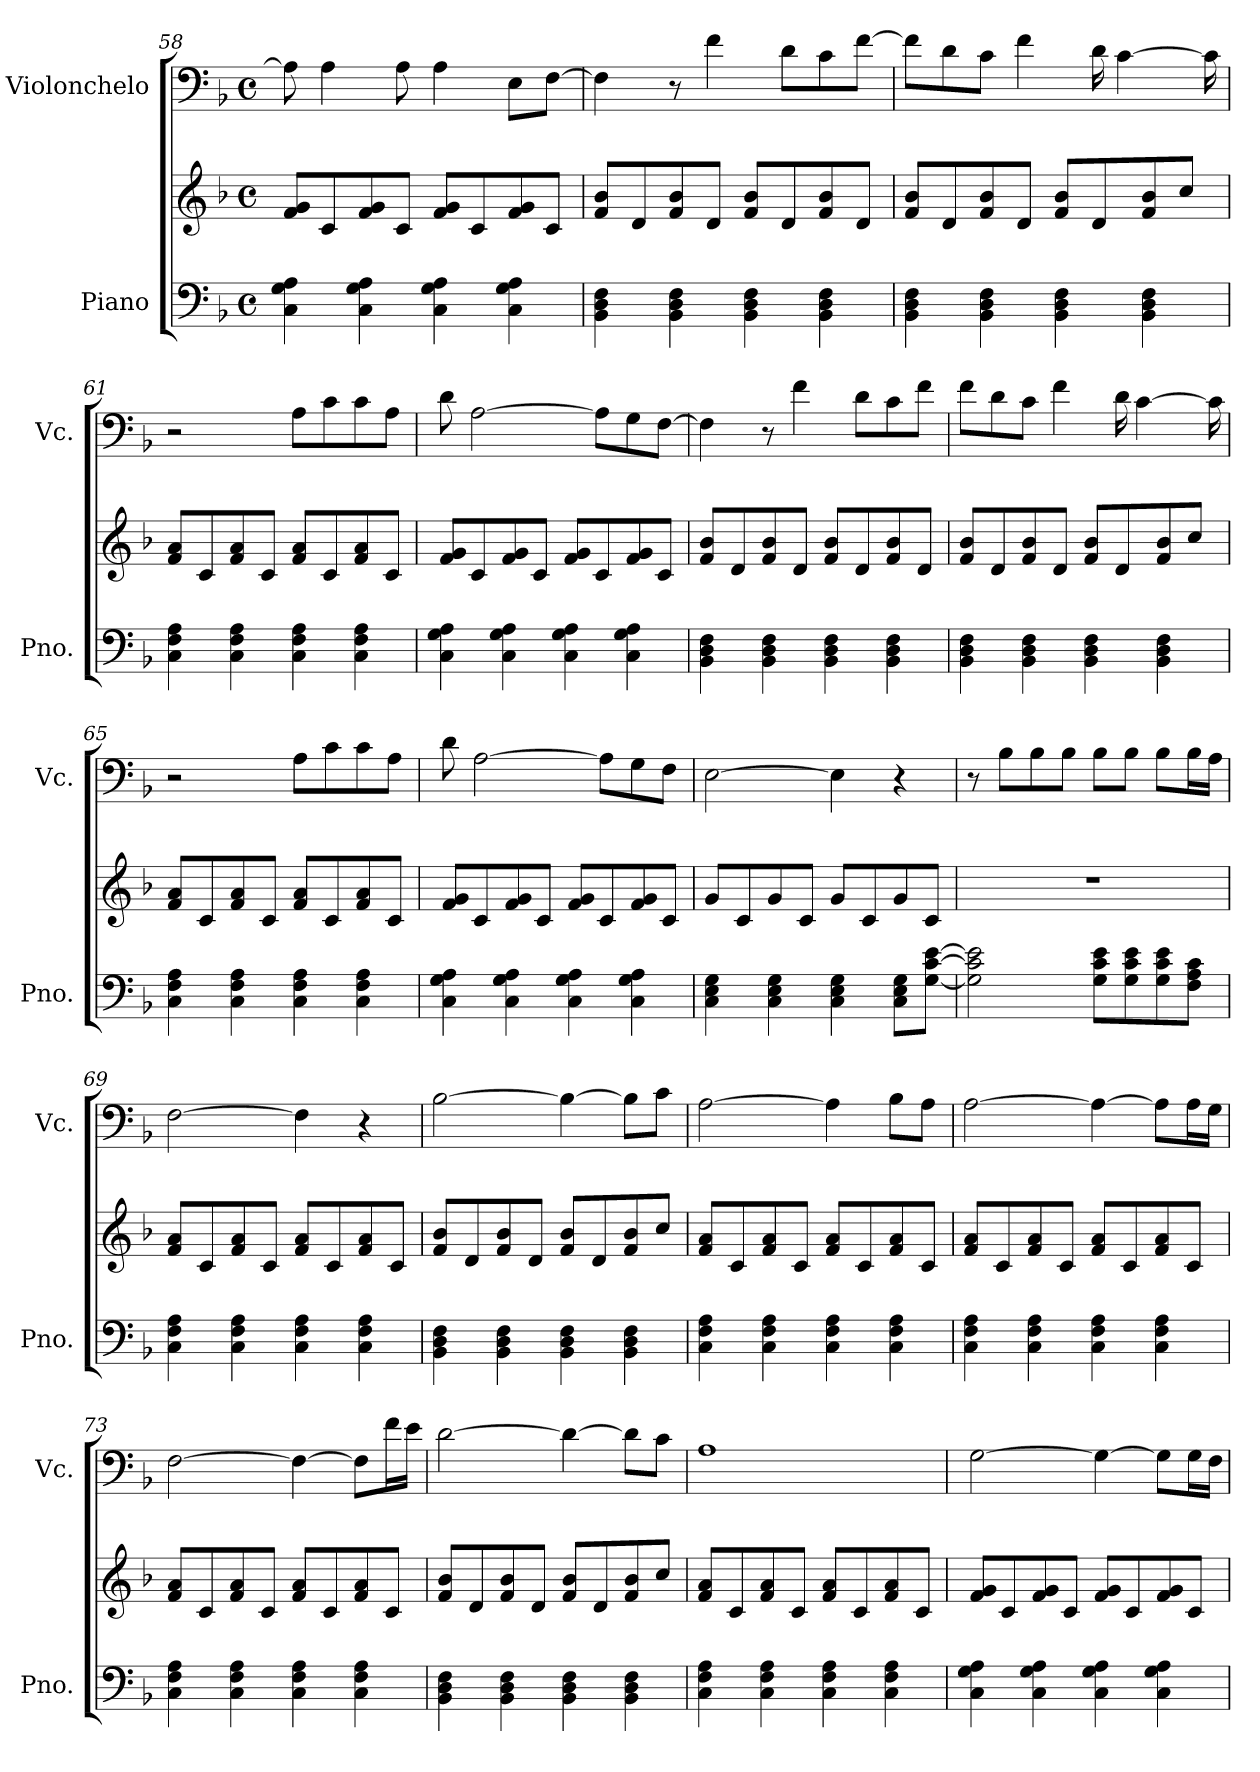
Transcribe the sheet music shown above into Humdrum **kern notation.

**kern	**kern	**kern
*part2	*part2	*part1
*staff3	*staff2	*staff1
*I"Piano	*	*I"Violonchelo
*I'Pno.	*	*I'Vc.
!!LO:LB:g=z
*clefF4	*clefG2	*clefF4
*k[b-]	*k[b-]	*k[b-]
*M4/4	*M4/4	*M4/4
*met(c)	*met(c)	*met(c)
=58	=58	=58
4C\ 4G\ 4A\	8f/ 8g/L	8A\]
.	8c/	4A\
4C\ 4G\ 4A\	8f/ 8g/	.
.	8c/J	8A\
4C\ 4G\ 4A\	8f/ 8g/L	4A\
.	8c/	.
4C\ 4G\ 4A\	8f/ 8g/	8E\L
.	8c/J	[8F\J
=59	=59	=59
4BB-\ 4D\ 4F\	8f/ 8b-/L	4F\]
.	8d/	.
4BB-\ 4D\ 4F\	8f/ 8b-/	8r
.	8d/J	4f\
4BB-\ 4D\ 4F\	8f/ 8b-/L	.
.	8d/	8d\L
4BB-\ 4D\ 4F\	8f/ 8b-/	8c\
.	8d/J	[8f\J
=60	=60	=60
4BB-\ 4D\ 4F\	8f/ 8b-/L	8f\L]
.	8d/	8d\
4BB-\ 4D\ 4F\	8f/ 8b-/	8c\J
.	8d/J	4f\
4BB-\ 4D\ 4F\	8f/ 8b-/L	.
.	8d/	16d\
.	.	[4c\
4BB-\ 4D\ 4F\	8f/ 8b-/	.
.	8cc/J	.
.	.	16c\]
=61	=61	=61
4C\ 4F\ 4A\	8f/ 8a/L	2r
.	8c/	.
4C\ 4F\ 4A\	8f/ 8a/	.
.	8c/J	.
4C\ 4F\ 4A\	8f/ 8a/L	8A\L
.	8c/	8c\
4C\ 4F\ 4A\	8f/ 8a/	8c\
.	8c/J	8A\J
!!LO:LB:g=z
=62	=62	=62
4C\ 4G\ 4A\	8f/ 8g/L	8d\
.	8c/	[2A\
4C\ 4G\ 4A\	8f/ 8g/	.
.	8c/J	.
4C\ 4G\ 4A\	8f/ 8g/L	.
.	8c/	8A\L]
4C\ 4G\ 4A\	8f/ 8g/	8G\
.	8c/J	[8F\J
=63	=63	=63
4BB-\ 4D\ 4F\	8f/ 8b-/L	4F\]
.	8d/	.
4BB-\ 4D\ 4F\	8f/ 8b-/	8r
.	8d/J	4f\
4BB-\ 4D\ 4F\	8f/ 8b-/L	.
.	8d/	8d\L
4BB-\ 4D\ 4F\	8f/ 8b-/	8c\
.	8d/J	8f\J
=64	=64	=64
4BB-\ 4D\ 4F\	8f/ 8b-/L	8f\L
.	8d/	8d\
4BB-\ 4D\ 4F\	8f/ 8b-/	8c\J
.	8d/J	4f\
4BB-\ 4D\ 4F\	8f/ 8b-/L	.
.	8d/	16d\
.	.	[4c\
4BB-\ 4D\ 4F\	8f/ 8b-/	.
.	8cc/J	.
.	.	16c\]
=65	=65	=65
4C\ 4F\ 4A\	8f/ 8a/L	2r
.	8c/	.
4C\ 4F\ 4A\	8f/ 8a/	.
.	8c/J	.
4C\ 4F\ 4A\	8f/ 8a/L	8A\L
.	8c/	8c\
4C\ 4F\ 4A\	8f/ 8a/	8c\
.	8c/J	8A\J
!!LO:LB:g=z
=66	=66	=66
4C\ 4G\ 4A\	8f/ 8g/L	8d\
.	8c/	[2A\
4C\ 4G\ 4A\	8f/ 8g/	.
.	8c/J	.
4C\ 4G\ 4A\	8f/ 8g/L	.
.	8c/	8A\L]
4C\ 4G\ 4A\	8f/ 8g/	8G\
.	8c/J	8F\J
=67	=67	=67
4C\ 4E\ 4G\	8g/L	[2E\
.	8c/	.
4C\ 4E\ 4G\	8g/	.
.	8c/J	.
4C\ 4E\ 4G\	8g/L	4E\]
.	8c/	.
8C\ 8E\ 8G\L	8g/	4r
[8G\ [8c\ [8e\J	8c/J	.
=68	=68	=68
2G\] 2c\] 2e\]	1r	8r
.	.	8B-\L
.	.	8B-\
.	.	8B-\J
8G\ 8c\ 8e\L	.	8B-\L
8G\ 8c\ 8e\	.	8B-\J
8G\ 8c\ 8e\	.	8B-\L
8F\ 8A\ 8c\J	.	16B-\L
.	.	16A\JJ
=69	=69	=69
4C\ 4F\ 4A\	8f/ 8a/L	[2F\
.	8c/	.
4C\ 4F\ 4A\	8f/ 8a/	.
.	8c/J	.
4C\ 4F\ 4A\	8f/ 8a/L	4F\]
.	8c/	.
4C\ 4F\ 4A\	8f/ 8a/	4r
.	8c/J	.
!!LO:PB:g=z
=70	=70	=70
4BB-\ 4D\ 4F\	8f/ 8b-/L	[2B-\
.	8d/	.
4BB-\ 4D\ 4F\	8f/ 8b-/	.
.	8d/J	.
4BB-\ 4D\ 4F\	8f/ 8b-/L	4B-\_
.	8d/	.
4BB-\ 4D\ 4F\	8f/ 8b-/	8B-\L]
.	8cc/J	8c\J
=71	=71	=71
4C\ 4F\ 4A\	8f/ 8a/L	[2A\
.	8c/	.
4C\ 4F\ 4A\	8f/ 8a/	.
.	8c/J	.
4C\ 4F\ 4A\	8f/ 8a/L	4A\]
.	8c/	.
4C\ 4F\ 4A\	8f/ 8a/	8B-\L
.	8c/J	8A\J
=72	=72	=72
4C\ 4F\ 4A\	8f/ 8a/L	[2A\
.	8c/	.
4C\ 4F\ 4A\	8f/ 8a/	.
.	8c/J	.
4C\ 4F\ 4A\	8f/ 8a/L	4A\_
.	8c/	.
4C\ 4F\ 4A\	8f/ 8a/	8A\L]
.	8c/J	16A\L
.	.	16G\JJ
=73	=73	=73
4C\ 4F\ 4A\	8f/ 8a/L	[2F\
.	8c/	.
4C\ 4F\ 4A\	8f/ 8a/	.
.	8c/J	.
4C\ 4F\ 4A\	8f/ 8a/L	4F\_
.	8c/	.
4C\ 4F\ 4A\	8f/ 8a/	8F\L]
.	8c/J	16f\L
.	.	16e\JJ
=74	=74	=74
4BB-\ 4D\ 4F\	8f/ 8b-/L	[2d\
.	8d/	.
4BB-\ 4D\ 4F\	8f/ 8b-/	.
.	8d/J	.
4BB-\ 4D\ 4F\	8f/ 8b-/L	4d\_
.	8d/	.
4BB-\ 4D\ 4F\	8f/ 8b-/	8d\L]
.	8cc/J	8c\J
!!LO:LB:g=z
=75	=75	=75
4C\ 4F\ 4A\	8f/ 8a/L	1A
.	8c/	.
4C\ 4F\ 4A\	8f/ 8a/	.
.	8c/J	.
4C\ 4F\ 4A\	8f/ 8a/L	.
.	8c/	.
4C\ 4F\ 4A\	8f/ 8a/	.
.	8c/J	.
=76	=76	=76
4C\ 4G\ 4A\	8f/ 8g/L	[2G\
.	8c/	.
4C\ 4G\ 4A\	8f/ 8g/	.
.	8c/J	.
4C\ 4G\ 4A\	8f/ 8g/L	4G\_
.	8c/	.
4C\ 4G\ 4A\	8f/ 8g/	8G\L]
.	8c/J	16G\L
.	.	16F\JJ
=	=	=
*-	*-	*-
